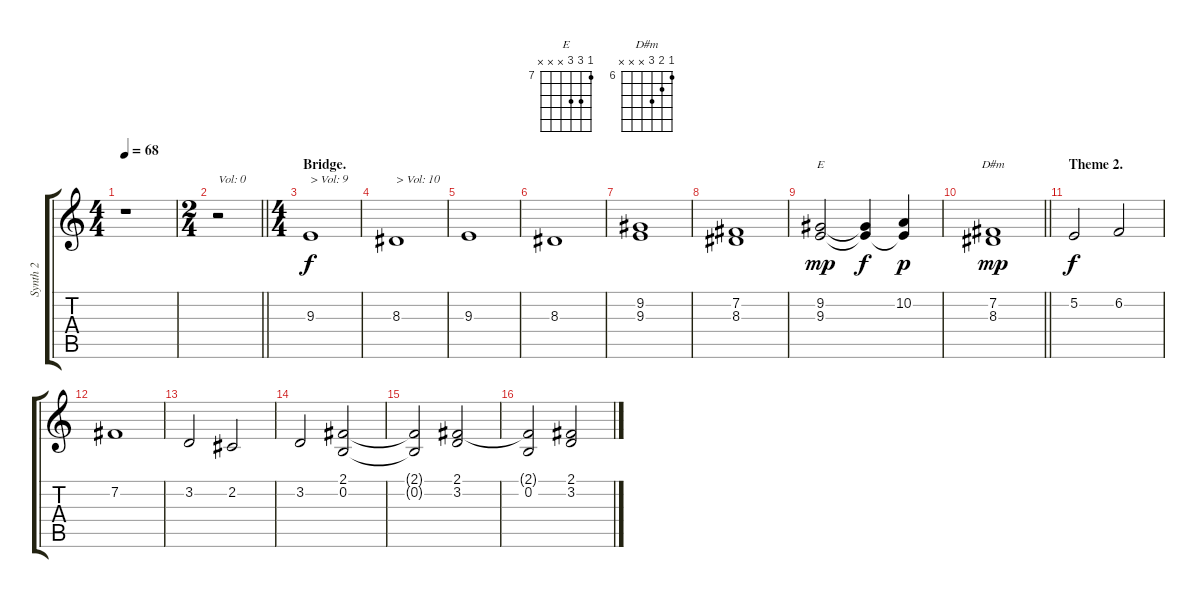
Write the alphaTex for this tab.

\track ("Synth 2" "Synth 2") {instrument stringensemble1}
\staff {score tabs}
\tuning (E4 B3 G3 D3 A2 E2) {hide}
\chord ("E" 7 9 9 x x x) {firstfret 7}
\chord ("D#m" 6 7 8 x x x) {firstfret 6}
\ts (4 4)
\tempo 68
\clef g2
\ks c
r.1{dy f} |
\ts (2 4)
\barLineRight lightlight
r.2{txt "Vol: 0" volume 0} |
\ts (4 4)
\section ("" "Bridge.")
9.3.1{txt "> Vol: 9" volume 9} |
8.3.1{txt "> Vol: 10" volume 10} |
9.3.1 |
8.3.1 |
(9.2 9.3).1 |
(7.2 8.3).1 |
(9.2 9.3).2{ch "E" dy mp} (9.2{t} 9.3{t}).4{dy f} (10.2 9.3{t}).4{dy p} |
\barLineRight lightlight
(7.2 8.3).1{ch "D#m" dy mp} |
\section ("" "Theme 2.")
5.2.2{dy f} 6.2.2 |
7.2.1 |
3.2.2 2.2.2 |
3.2.2 (2.1 0.2).2 |
(2.1{t} 0.2{t}).2 (2.1 3.2).2 |
(2.1{t} 0.2).2 (2.1 3.2).2
